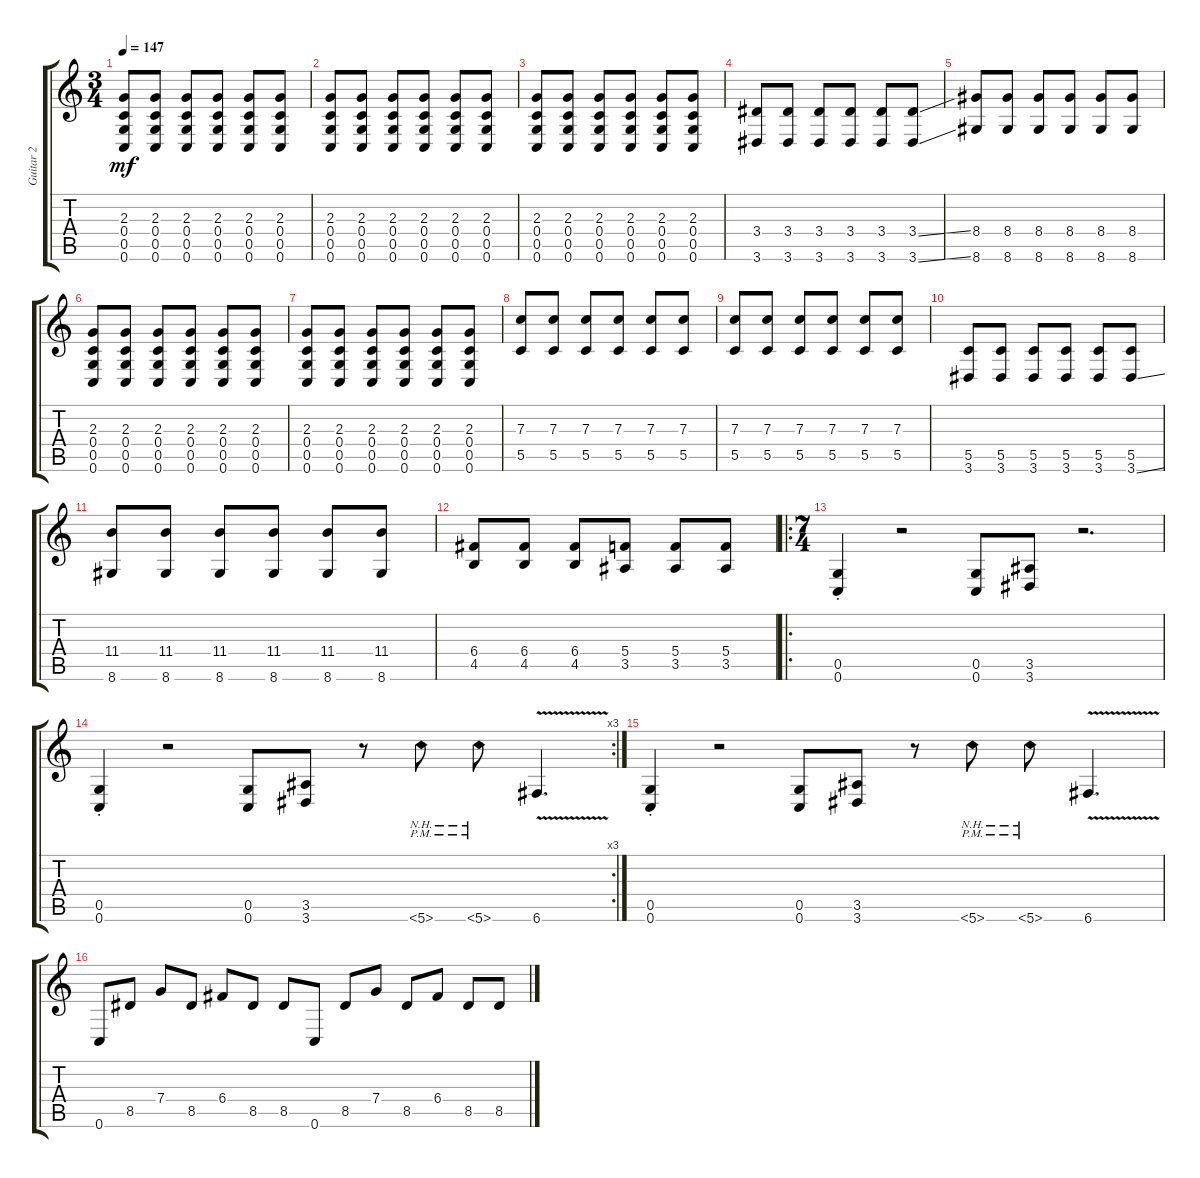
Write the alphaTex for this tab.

\track ("Guitar 2" "Guitar 2") {instrument distortionguitar}
\staff {score tabs}
\tuning (D4 A3 F3 C3 G2 C2) {hide}
\ts (3 4)
\tempo 147
\clef g2
\ks c
(2.3 0.4 0.5 0.6).8{dy mf} (2.3 0.4 0.5 0.6).8 (2.3 0.4 0.5 0.6).8 (2.3 0.4 0.5 0.6).8 (2.3 0.4 0.5 0.6).8 (2.3 0.4 0.5 0.6).8 |
(2.3 0.4 0.5 0.6).8 (2.3 0.4 0.5 0.6).8 (2.3 0.4 0.5 0.6).8 (2.3 0.4 0.5 0.6).8 (2.3 0.4 0.5 0.6).8 (2.3 0.4 0.5 0.6).8 |
(2.3 0.4 0.5 0.6).8 (2.3 0.4 0.5 0.6).8 (2.3 0.4 0.5 0.6).8 (2.3 0.4 0.5 0.6).8 (2.3 0.4 0.5 0.6).8 (2.3 0.4 0.5 0.6).8 |
(3.4 3.6).8 (3.4 3.6).8 (3.4 3.6).8 (3.4 3.6).8 (3.4 3.6).8 (3.4{ss} 3.6{ss}).8 |
(8.4 8.6).8 (8.4 8.6).8 (8.4 8.6).8 (8.4 8.6).8 (8.4 8.6).8 (8.4 8.6).8 |
(2.3 0.4 0.5 0.6).8 (2.3 0.4 0.5 0.6).8 (2.3 0.4 0.5 0.6).8 (2.3 0.4 0.5 0.6).8 (2.3 0.4 0.5 0.6).8 (2.3 0.4 0.5 0.6).8 |
(2.3 0.4 0.5 0.6).8 (2.3 0.4 0.5 0.6).8 (2.3 0.4 0.5 0.6).8 (2.3 0.4 0.5 0.6).8 (2.3 0.4 0.5 0.6).8 (2.3 0.4 0.5 0.6).8 |
(7.3 5.5).8 (7.3 5.5).8 (7.3 5.5).8 (7.3 5.5).8 (7.3 5.5).8 (7.3 5.5).8 |
(7.3 5.5).8 (7.3 5.5).8 (7.3 5.5).8 (7.3 5.5).8 (7.3 5.5).8 (7.3 5.5).8 |
(5.5 3.6).8 (5.5 3.6).8 (5.5 3.6).8 (5.5 3.6).8 (5.5 3.6).8 (5.5 3.6{ss}).8 |
(11.4 8.6).8 (11.4 8.6).8 (11.4 8.6).8 (11.4 8.6).8 (11.4 8.6).8 (11.4 8.6).8 |
(6.4 4.5).8 (6.4 4.5).8 (6.4 4.5).8 (5.4 3.5).8 (5.4 3.5).8 (5.4 3.5).8 |
\ro
\ts (7 4)
(0.5{st} 0.6{st}).4 r.2 (0.5 0.6).8 (3.5 3.6).8 r.2{d} |
\rc 3
(0.5{st} 0.6{st}).4 r.2 (0.5 0.6).8 (3.5 3.6).8 r.8 5.6{nh pm}.8 5.6{nh pm}.8 6.6{v}.4{d} |
(0.5{st} 0.6{st}).4 r.2 (0.5 0.6).8 (3.5 3.6).8 r.8 5.6{nh pm}.8 5.6{nh pm}.8 6.6{v}.4{d} |
0.6.8 8.5.8 7.4.8 8.5.8 6.4.8 8.5.8 8.5.8 0.6.8 8.5.8 7.4.8 8.5.8 6.4.8 8.5.8 8.5.8
